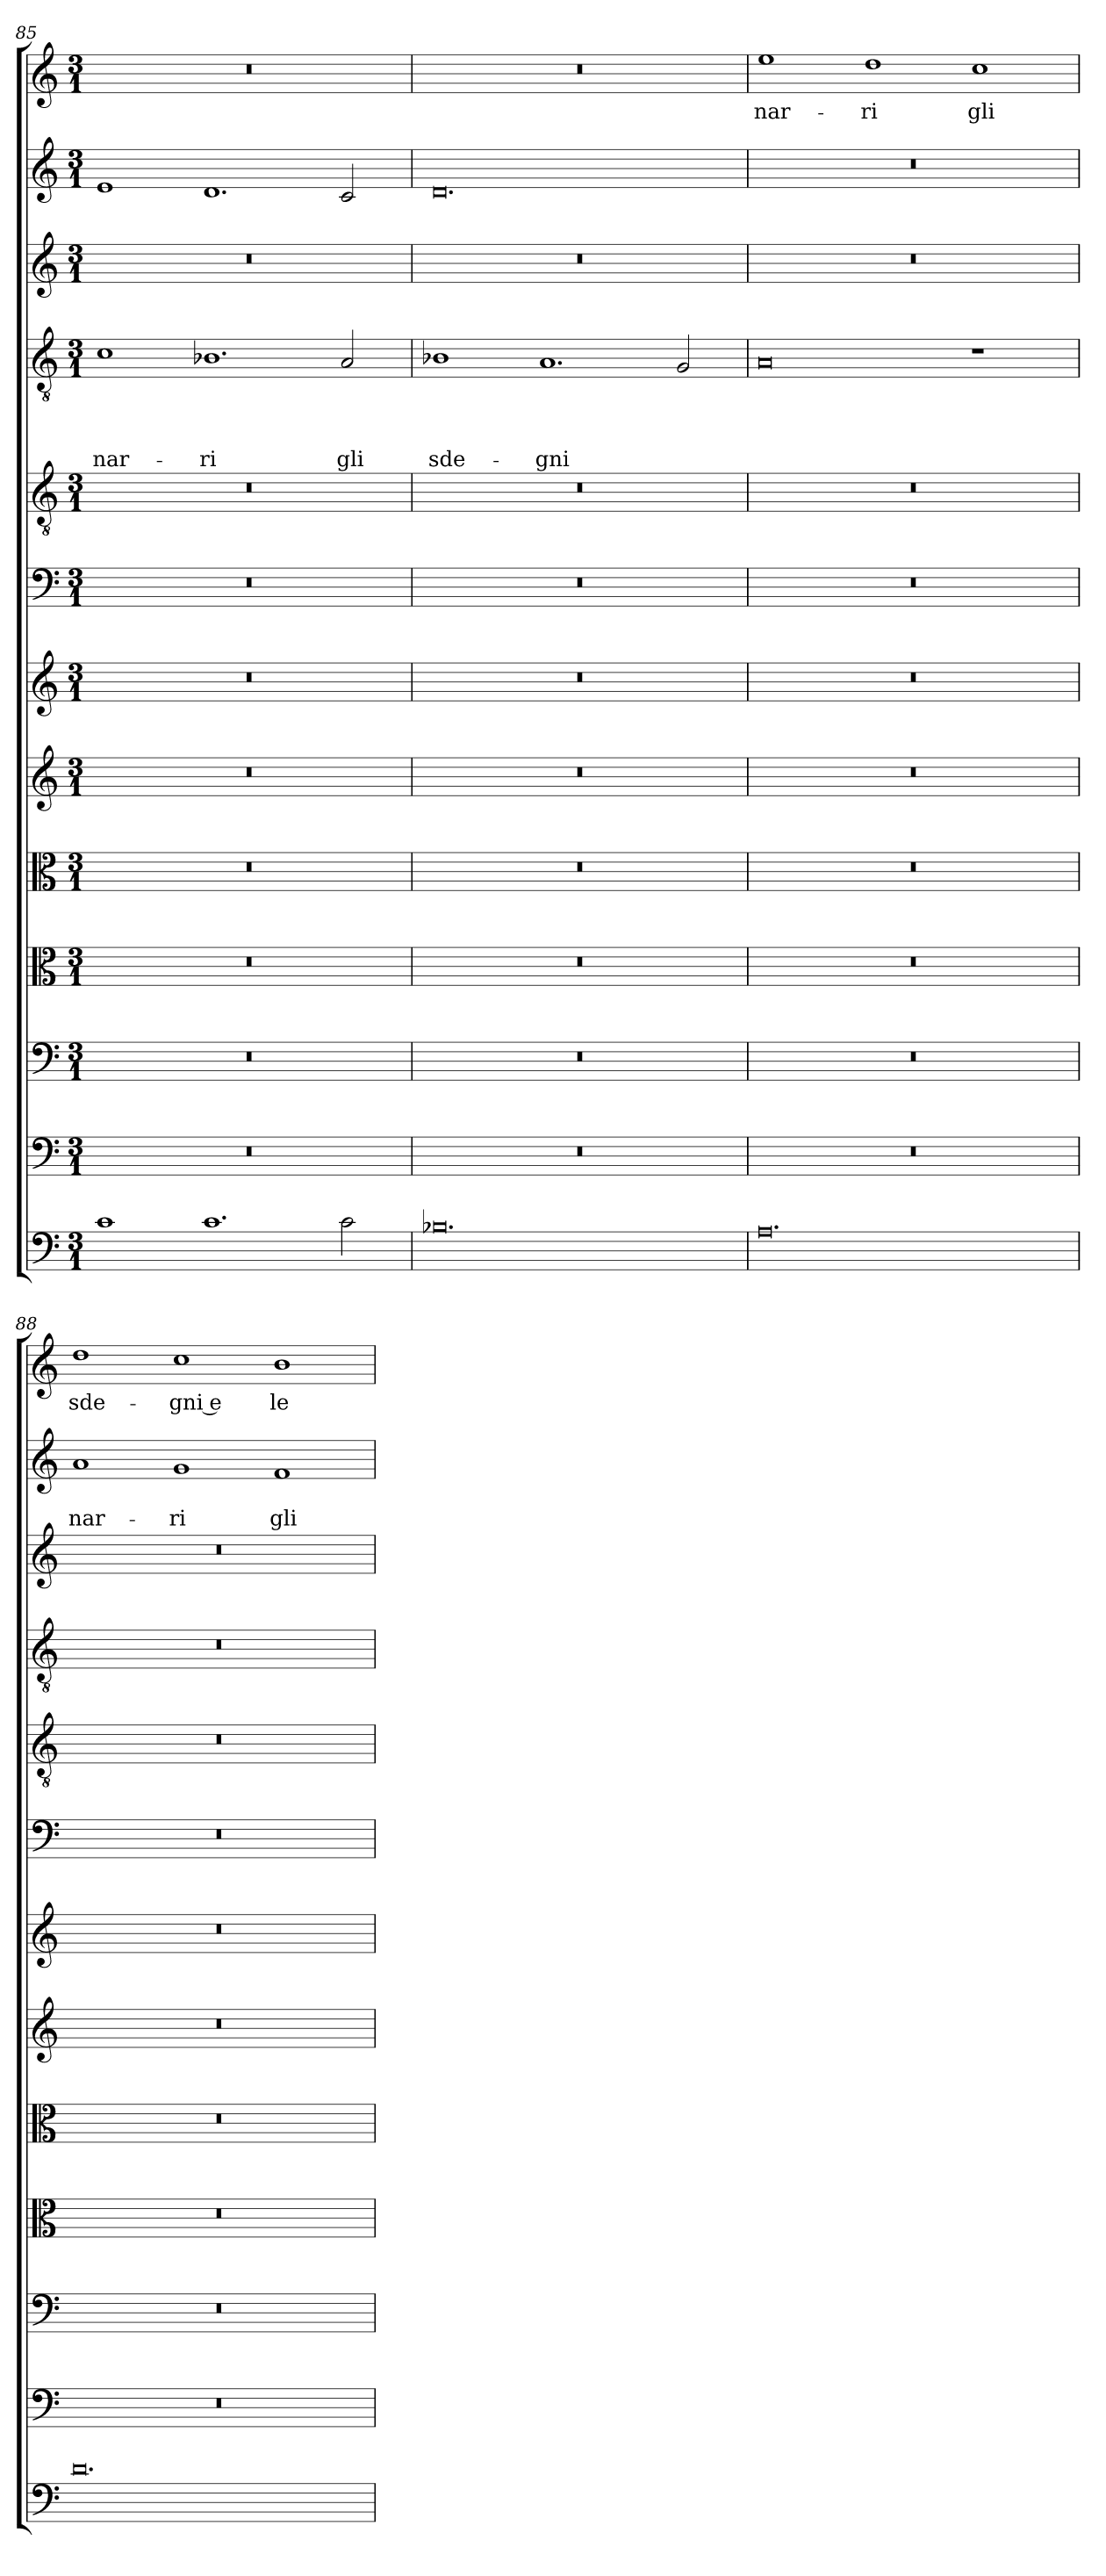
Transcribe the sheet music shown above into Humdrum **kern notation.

**kern	**kern	**kern	**kern	**kern	**kern	**kern	**kern	**kern	**kern	**text	**text	**text	**text	**kern	**kern	**text	**text	**kern	**text
*part13	*part12	*part11	*part10	*part9	*part8	*part7	*part6	*part5	*part4	*part4	*part4	*part4	*part4	*part3	*part2	*part2	*part2	*part1	*part1
*staff13	*staff12	*staff11	*staff10	*staff9	*staff8	*staff7	*staff6	*staff5	*staff4	*staff4	*staff4	*staff4	*staff4	*staff3	*staff2	*staff2	*staff2	*staff1	*staff1
!!LO:PB:g=z
*clefF4	*clefF4	*clefF4	*clefC3	*clefC3	*clefG2	*clefG2	*clefF4	*clefGv2	*clefGv2	*	*	*	*	*clefG2	*clefG2	*	*	*clefG2	*
*k[]	*k[]	*k[]	*k[]	*k[]	*k[]	*k[]	*k[]	*k[]	*k[]	*	*	*	*	*k[]	*k[]	*	*	*k[]	*
*C:	*C:	*C:	*C:	*C:	*C:	*C:	*C:	*C:	*C:	*	*	*	*	*C:	*C:	*	*	*C:	*
*M3/1	*M3/1	*M3/1	*M3/1	*M3/1	*M3/1	*M3/1	*M3/1	*M3/1	*M3/1	*	*	*	*	*M3/1	*M3/1	*	*	*M3/1	*
=85	=85	=85	=85	=85	=85	=85	=85	=85	=85	=85	=85	=85	=85	=85	=85	=85	=85	=85	=85
!	!	!	!	!	!	!	!	!	!	!	!	!	!LO:LY:b	!	!	!	!	!	!
1c	0.r	0.r	0.r	0.r	0.r	0.r	0.r	0.r	1c	.	.	.	nar-	0.r	1e	.	.	0.r	.
!	!	!	!	!	!	!	!	!	!	!	!	!	!LO:LY:b	!	!	!	!	!	!
1.c	.	.	.	.	.	.	.	.	1.B-X	.	.	.	-ri	.	1.d	.	.	.	.
!	!	!	!	!	!	!	!	!	!	!	!	!	!LO:LY:b	!	!	!	!	!	!
2c\	.	.	.	.	.	.	.	.	2A/	.	.	.	gli	.	2c/	.	.	.	.
=86	=86	=86	=86	=86	=86	=86	=86	=86	=86	=86	=86	=86	=86	=86	=86	=86	=86	=86	=86
!	!	!	!	!	!	!	!	!	!	!	!	!	!LO:LY:b	!	!	!	!	!	!
0.B-X	0.r	0.r	0.r	0.r	0.r	0.r	0.r	0.r	1B-X	.	.	.	sde-	0.r	0.d	.	.	0.r	.
!	!	!	!	!	!	!	!	!	!	!	!	!	!LO:LY:b	!	!	!	!	!	!
.	.	.	.	.	.	.	.	.	1.A	.	.	.	-gni	.	.	.	.	.	.
.	.	.	.	.	.	.	.	.	2G/	.	.	.	.	.	.	.	.	.	.
=87	=87	=87	=87	=87	=87	=87	=87	=87	=87	=87	=87	=87	=87	=87	=87	=87	=87	=87	=87
!	!	!	!	!	!	!	!	!	!	!	!	!	!	!	!	!	!	!	!LO:LY:b
0.A	0.r	0.r	0.r	0.r	0.r	0.r	0.r	0.r	0A	.	.	.	.	0.r	0.r	.	.	1ee	nar-
!	!	!	!	!	!	!	!	!	!	!	!	!	!	!	!	!	!	!	!LO:LY:b
.	.	.	.	.	.	.	.	.	.	.	.	.	.	.	.	.	.	1dd	-ri
!	!	!	!	!	!	!	!	!	!	!	!	!	!	!	!	!	!	!	!LO:LY:b
.	.	.	.	.	.	.	.	.	1r	.	.	.	.	.	.	.	.	1cc	gli
=88	=88	=88	=88	=88	=88	=88	=88	=88	=88	=88	=88	=88	=88	=88	=88	=88	=88	=88	=88
!	!	!	!	!	!	!	!	!	!	!	!	!	!	!	!	!	!LO:LY:b	!	!LO:LY:b
0.d	0.r	0.r	0.r	0.r	0.r	0.r	0.r	0.r	0.r	.	.	.	.	0.r	1a	.	nar-	1dd	sde-
!	!	!	!	!	!	!	!	!	!	!	!	!	!	!	!	!	!LO:LY:b	!	!LO:LY:b
.	.	.	.	.	.	.	.	.	.	.	.	.	.	.	1g	.	-ri	1cc	-gni e
!	!	!	!	!	!	!	!	!	!	!	!	!	!	!	!	!	!LO:LY:b	!	!LO:LY:b
.	.	.	.	.	.	.	.	.	.	.	.	.	.	.	1f	.	gli	1b	le
=	=	=	=	=	=	=	=	=	=	=	=	=	=	=	=	=	=	=	=
*-	*-	*-	*-	*-	*-	*-	*-	*-	*-	*-	*-	*-	*-	*-	*-	*-	*-	*-	*-
